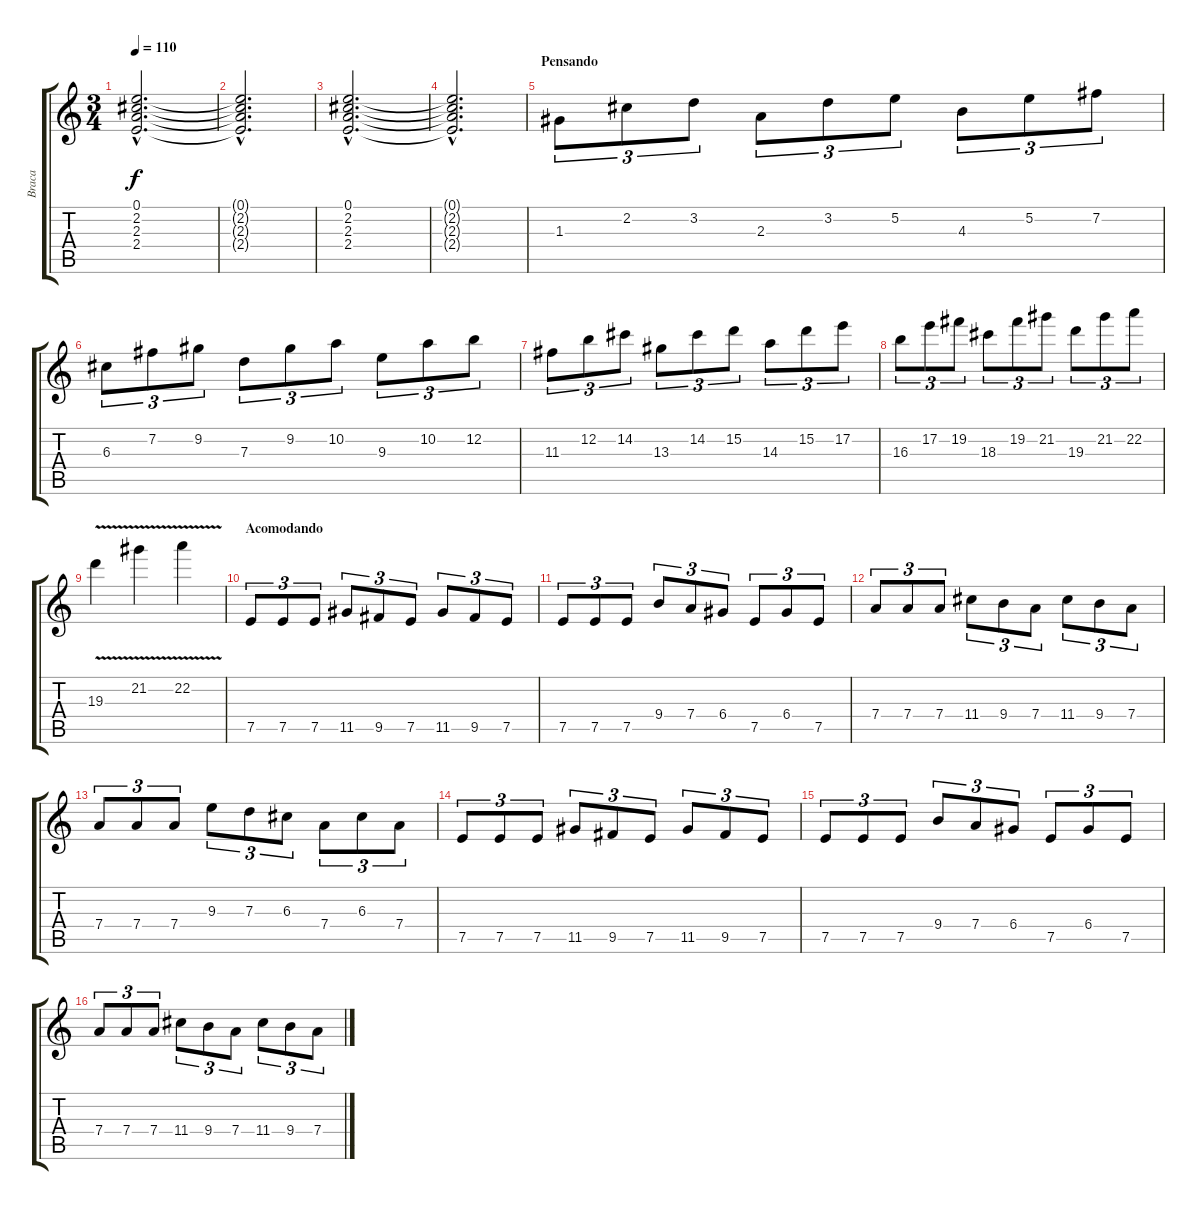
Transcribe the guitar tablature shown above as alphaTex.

\track ("Braca" "Braca") {instrument acousticguitarsteel}
\staff {score tabs}
\tuning (E4 B3 G3 D3 A2 E2) {hide}
\ts (3 4)
\tempo 110
\clef g2
\ks c
(0.1{hac} 2.2{hac} 2.3{hac} 2.4{hac}).2{d dy f} |
(0.1{hac t} 2.2{hac t} 2.3{hac t} 2.4{hac t}).2{d} |
(0.1{hac} 2.2{hac} 2.3{hac} 2.4{hac}).2{d} |
(0.1{hac t} 2.2{hac t} 2.3{hac t} 2.4{hac t}).2{d} |
\section ("" "Pensando")
1.3.8{tu (3 2) volume 13} 2.2.8{tu (3 2)} 3.2.8{tu (3 2)} 2.3.8{tu (3 2)} 3.2.8{tu (3 2)} 5.2.8{tu (3 2)} 4.3.8{tu (3 2)} 5.2.8{tu (3 2)} 7.2.8{tu (3 2)} |
6.3.8{tu (3 2)} 7.2.8{tu (3 2)} 9.2.8{tu (3 2)} 7.3.8{tu (3 2)} 9.2.8{tu (3 2)} 10.2.8{tu (3 2)} 9.3.8{tu (3 2)} 10.2.8{tu (3 2)} 12.2.8{tu (3 2)} |
11.3.8{tu (3 2)} 12.2.8{tu (3 2)} 14.2.8{tu (3 2)} 13.3.8{tu (3 2)} 14.2.8{tu (3 2)} 15.2.8{tu (3 2)} 14.3.8{tu (3 2)} 15.2.8{tu (3 2)} 17.2.8{tu (3 2)} |
16.3.8{tu (3 2)} 17.2.8{tu (3 2)} 19.2.8{tu (3 2)} 18.3.8{tu (3 2)} 19.2.8{tu (3 2)} 21.2.8{tu (3 2)} 19.3.8{tu (3 2)} 21.2.8{tu (3 2)} 22.2.8{tu (3 2)} |
19.3{v}.4 21.2{v}.4 22.2{v}.4 |
\section ("" "Acomodando")
7.5.8{tu (3 2) volume 13} 7.5.8{tu (3 2)} 7.5.8{tu (3 2)} 11.5.8{tu (3 2)} 9.5.8{tu (3 2)} 7.5.8{tu (3 2)} 11.5.8{tu (3 2)} 9.5.8{tu (3 2)} 7.5.8{tu (3 2)} |
7.5.8{tu (3 2)} 7.5.8{tu (3 2)} 7.5.8{tu (3 2)} 9.4.8{tu (3 2)} 7.4.8{tu (3 2)} 6.4.8{tu (3 2)} 7.5.8{tu (3 2)} 6.4.8{tu (3 2)} 7.5.8{tu (3 2)} |
7.4.8{tu (3 2)} 7.4.8{tu (3 2)} 7.4.8{tu (3 2)} 11.4.8{tu (3 2)} 9.4.8{tu (3 2)} 7.4.8{tu (3 2)} 11.4.8{tu (3 2)} 9.4.8{tu (3 2)} 7.4.8{tu (3 2)} |
7.4.8{tu (3 2)} 7.4.8{tu (3 2)} 7.4.8{tu (3 2)} 9.3.8{tu (3 2)} 7.3.8{tu (3 2)} 6.3.8{tu (3 2)} 7.4.8{tu (3 2)} 6.3.8{tu (3 2)} 7.4.8{tu (3 2)} |
7.5.8{tu (3 2)} 7.5.8{tu (3 2)} 7.5.8{tu (3 2)} 11.5.8{tu (3 2)} 9.5.8{tu (3 2)} 7.5.8{tu (3 2)} 11.5.8{tu (3 2)} 9.5.8{tu (3 2)} 7.5.8{tu (3 2)} |
7.5.8{tu (3 2)} 7.5.8{tu (3 2)} 7.5.8{tu (3 2)} 9.4.8{tu (3 2)} 7.4.8{tu (3 2)} 6.4.8{tu (3 2)} 7.5.8{tu (3 2)} 6.4.8{tu (3 2)} 7.5.8{tu (3 2)} |
7.4.8{tu (3 2)} 7.4.8{tu (3 2)} 7.4.8{tu (3 2)} 11.4.8{tu (3 2)} 9.4.8{tu (3 2)} 7.4.8{tu (3 2)} 11.4.8{tu (3 2)} 9.4.8{tu (3 2)} 7.4.8{tu (3 2)}
